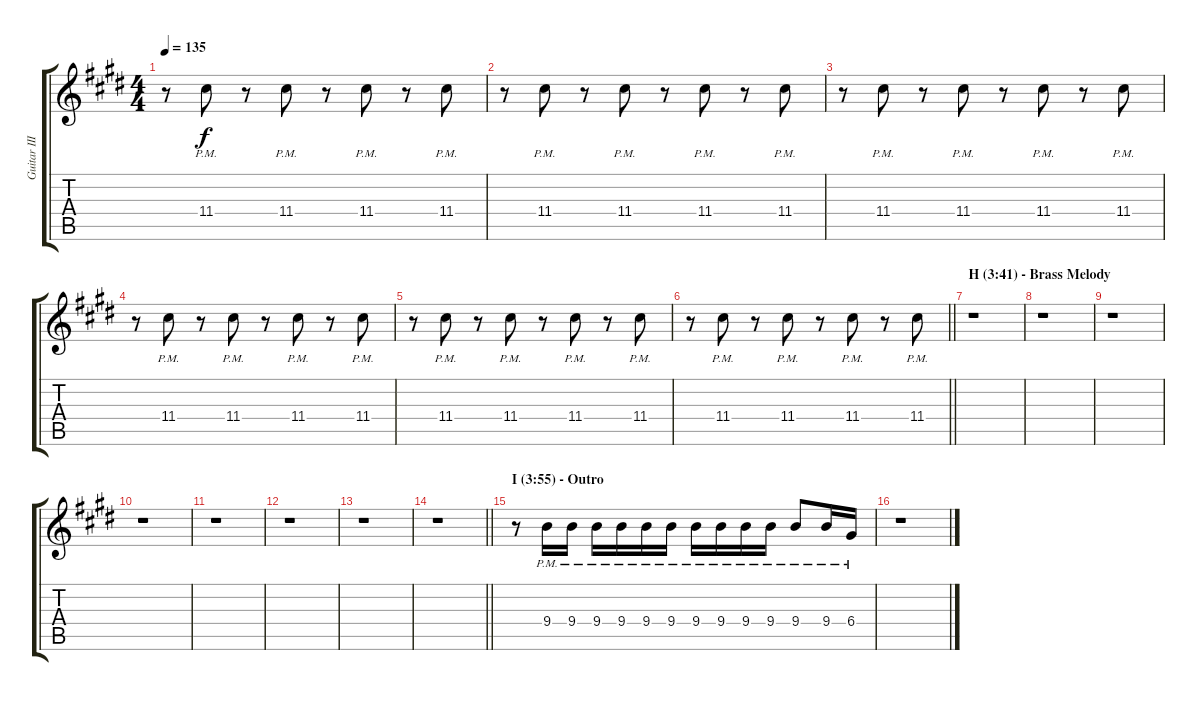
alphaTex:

\track ("Guitar III." "Guitar III") {instrument electricguitarjazz}
\staff {score tabs}
\tuning (E4 B3 G3 D3 A2 E2) {hide}
\ts (4 4)
\tempo 135
\clef g2
\ks c#minor
r.8{dy f} 11.4{pm}.8 r.8 11.4{pm}.8 r.8 11.4{pm}.8 r.8 11.4{pm}.8 |
r.8 11.4{pm}.8 r.8 11.4{pm}.8 r.8 11.4{pm}.8 r.8 11.4{pm}.8 |
r.8 11.4{pm}.8 r.8 11.4{pm}.8 r.8 11.4{pm}.8 r.8 11.4{pm}.8 |
r.8 11.4{pm}.8 r.8 11.4{pm}.8 r.8 11.4{pm}.8 r.8 11.4{pm}.8 |
r.8 11.4{pm}.8 r.8 11.4{pm}.8 r.8 11.4{pm}.8 r.8 11.4{pm}.8 |
\barLineRight lightlight
r.8 11.4{pm}.8 r.8 11.4{pm}.8 r.8 11.4{pm}.8 r.8 11.4{pm}.8 |
\section ("" "H (3:41) - Brass Melody")
r.1 |
r.1 |
r.1 |
r.1 |
r.1 |
r.1 |
r.1 |
\barLineRight lightlight
r.1 |
\section ("" "I (3:55) - Outro")
r.8{instrument electricguitarjazz} 9.4{pm}.16 9.4{pm}.16 9.4{pm}.16 9.4{pm}.16 9.4{pm}.16 9.4{pm}.16 9.4{pm}.16 9.4{pm}.16 9.4{pm}.16 9.4{pm}.16 9.4{pm}.8 9.4{pm}.16 6.4{pm}.16 |
r.1
